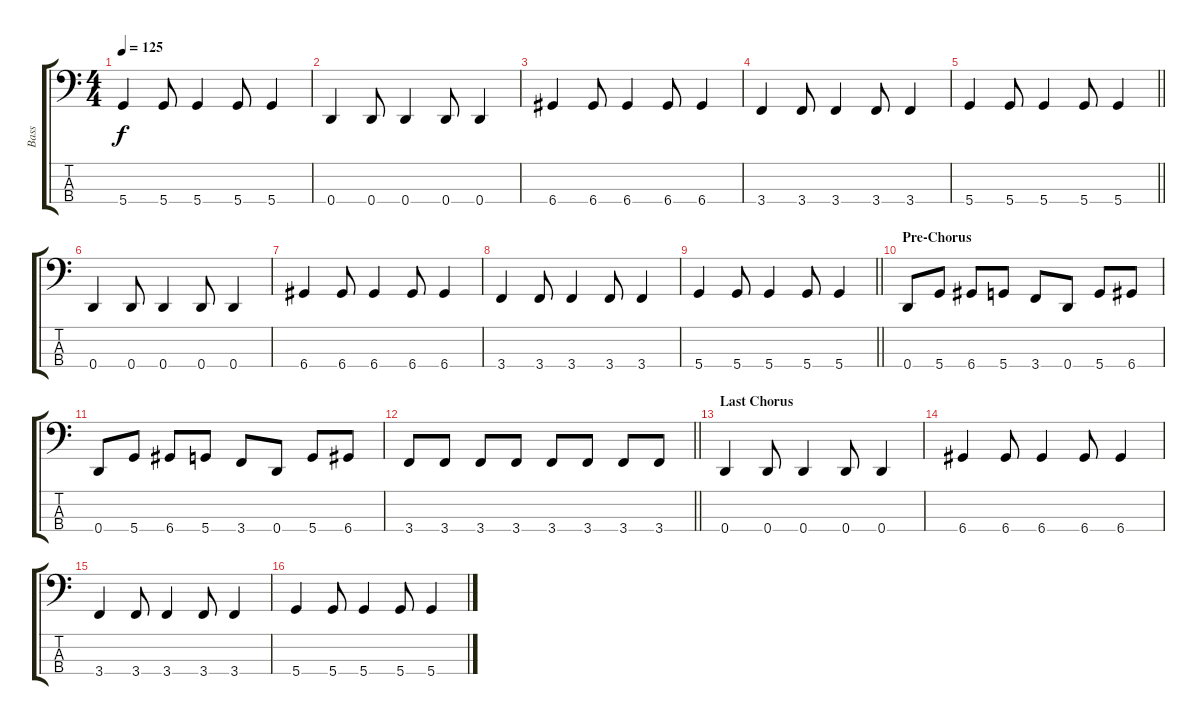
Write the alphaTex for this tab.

\track ("Bass" "Bass") {instrument electricbasspick}
\staff {score tabs}
\tuning (G2 D2 A1 D1) {hide}
\ts (4 4)
\tempo 125
\clef f4
\ks c
5.4.4{dy f} 5.4.8 5.4.4 5.4.8 5.4.4 |
0.4.4 0.4.8 0.4.4 0.4.8 0.4.4 |
6.4.4 6.4.8 6.4.4 6.4.8 6.4.4 |
3.4.4 3.4.8 3.4.4 3.4.8 3.4.4 |
\barLineRight lightlight
5.4.4 5.4.8 5.4.4 5.4.8 5.4.4 |
0.4.4 0.4.8 0.4.4 0.4.8 0.4.4 |
6.4.4 6.4.8 6.4.4 6.4.8 6.4.4 |
3.4.4 3.4.8 3.4.4 3.4.8 3.4.4 |
\barLineRight lightlight
5.4.4 5.4.8 5.4.4 5.4.8 5.4.4 |
\section ("" "Pre-Chorus")
0.4.8 5.4.8 6.4.8 5.4.8 3.4.8 0.4.8 5.4.8 6.4.8 |
0.4.8 5.4.8 6.4.8 5.4.8 3.4.8 0.4.8 5.4.8 6.4.8 |
\barLineRight lightlight
3.4.8 3.4.8 3.4.8 3.4.8 3.4.8 3.4.8 3.4.8 3.4.8 |
\section ("" "Last Chorus")
0.4.4 0.4.8 0.4.4 0.4.8 0.4.4 |
6.4.4 6.4.8 6.4.4 6.4.8 6.4.4 |
3.4.4 3.4.8 3.4.4 3.4.8 3.4.4 |
5.4.4 5.4.8 5.4.4 5.4.8 5.4.4
